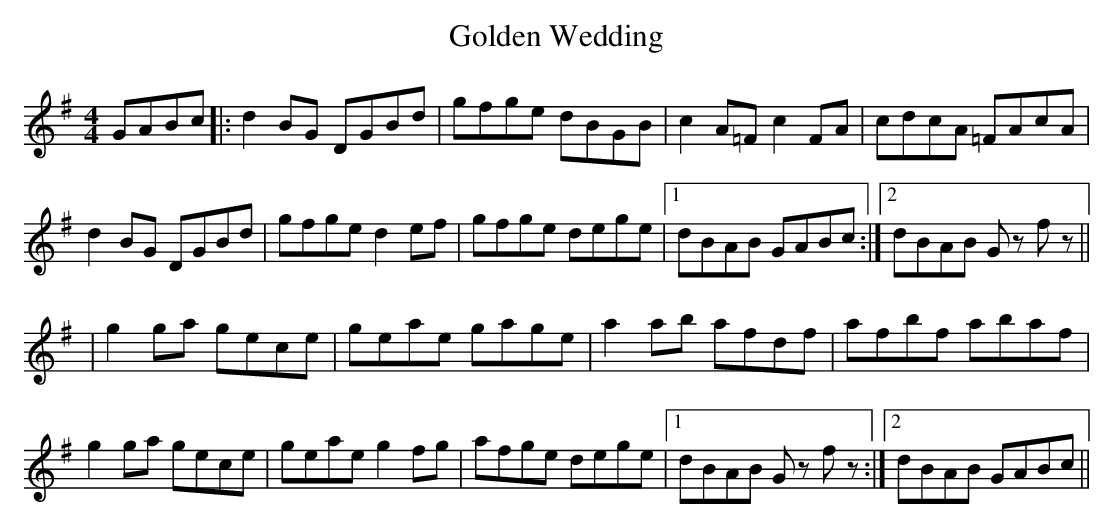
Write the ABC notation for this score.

X:1
T:Golden Wedding
M:4/4
L:1/8
K:G
GABc|:d2BG DGBd|gfge dBGB|c2A=F c2FA|cdcA =FAcA|
d2BG DGBd|gfge d2ef|gfge dege|1 dBAB GABc :|2 dBAB G z f z||
|g2ga gece|geae gage|a2ab afdf|afbf abaf|
g2ga gece|geae g2fg|afge dege|1 dBAB G z f z :|2 dBAB GABc ||
